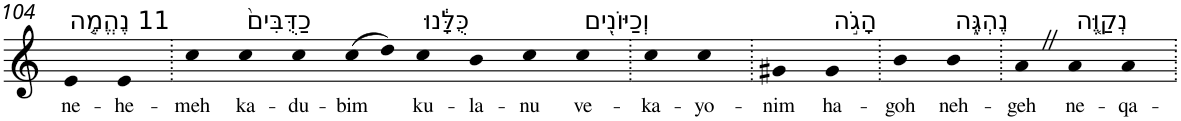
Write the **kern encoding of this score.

**kern	**text
*part1	*part1
*staff1	*staff1
*I"Piano	*
*I'Pno	*
!!LO:PB:g=z
*clefG2	*
*k[]	*
=104	=104
!LO:TX:a:t=11 נֶהֱמֶ֤ה	!
!	!LO:LY:b
4e	ne-
!	!LO:LY:b
4e	-he-
=105.	=105.
!	!LO:LY:b
4cc	-meh
!LO:TX:a:t=כַדֻּבִּים֙	!
!	!LO:LY:b
4cc	ka-
!	!LO:LY:b
4cc	-du-
!	!LO:LY:b
(8cc	-bim
8dd)	.
!LO:TX:a:t=כֻּלָּ֔נוּ	!
!	!LO:LY:b
4cc	ku-
!	!LO:LY:b
4b	-la-
!	!LO:LY:b
4cc	-nu
!LO:TX:a:t=וְכַיּוֹנִ֖ים	!
!	!LO:LY:b
4cc	ve-
=106.	=106.
!	!LO:LY:b
4cc	-ka-
!	!LO:LY:b
4cc	-yo-
=107.	=107.
!	!LO:LY:b
4g#X	-nim
!LO:TX:a:t=הָגֹ֣ה	!
!	!LO:LY:b
4g#	ha-
=108.	=108.
!	!LO:LY:b
4b	-goh
!LO:TX:a:t=נֶהְגֶּ֑ה	!
!	!LO:LY:b
4b	neh-
=109.	=109.
!	!LO:LY:b
4aZ	-geh
!LO:TX:a:t=נְקַוֶּ֤ה	!
!	!LO:LY:b
4a	ne-
!	!LO:LY:b
4a	-qa-
=.	=.
*-	*-
